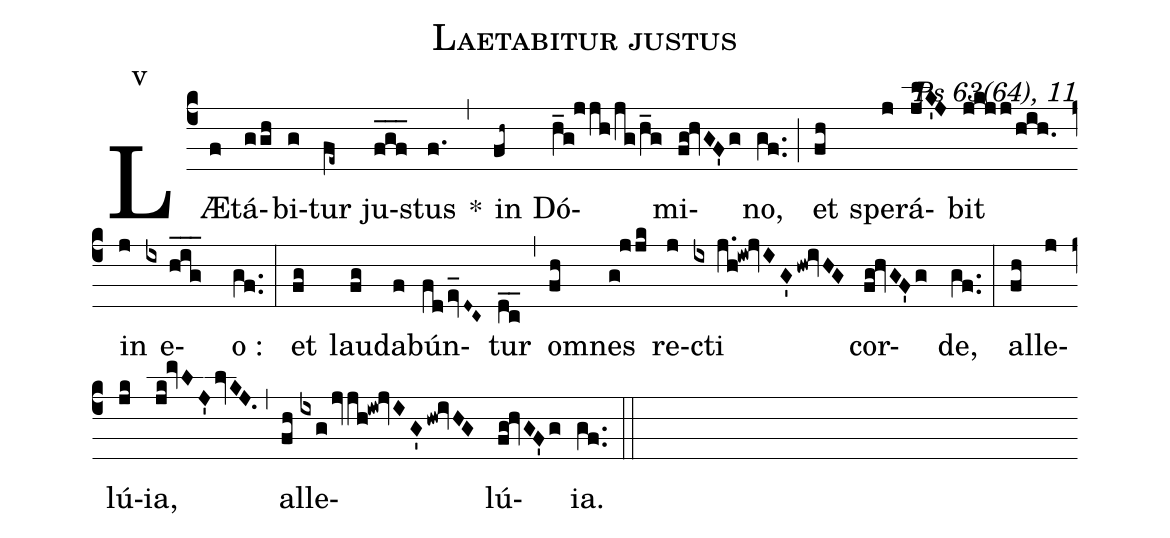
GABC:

name:Laetabitur justus;
commentary: Ps 63(64), 11;
mode:v;
%%
(c4) LÆ(f)tá(ggh)bi(g)tur(fe~) ju(fgf___)stus(f.) *(,) in(fh~) Dó(h_g!jjh/jg/h_g)mi(fg!hvGF'g)no,(gf..) (;) et(fh) spe(j)rá(jlK'J)bit(jkjj/hih.) in(j) e(ix//hig___ )o~:(gf..) (:) et(fg) lau(fg)da(f)bún(fdev_D~C~)tur(dc__) (,) o(fh)mnes(g!jjk) re(j//)cti(ix//j.h!iw!jvIG'hw!ivHG) cor(fg!hvGF'g//)de,(gf..) (:) al(fh)le(j)lú(jk)ia,(jk!mvLJ'lvKJ.) (,) al(fh)le(ixg/jvjh!iw!jvIG'hw!ivHG//)lú(fg!hvGF'g)ia.(gf..) (::)
